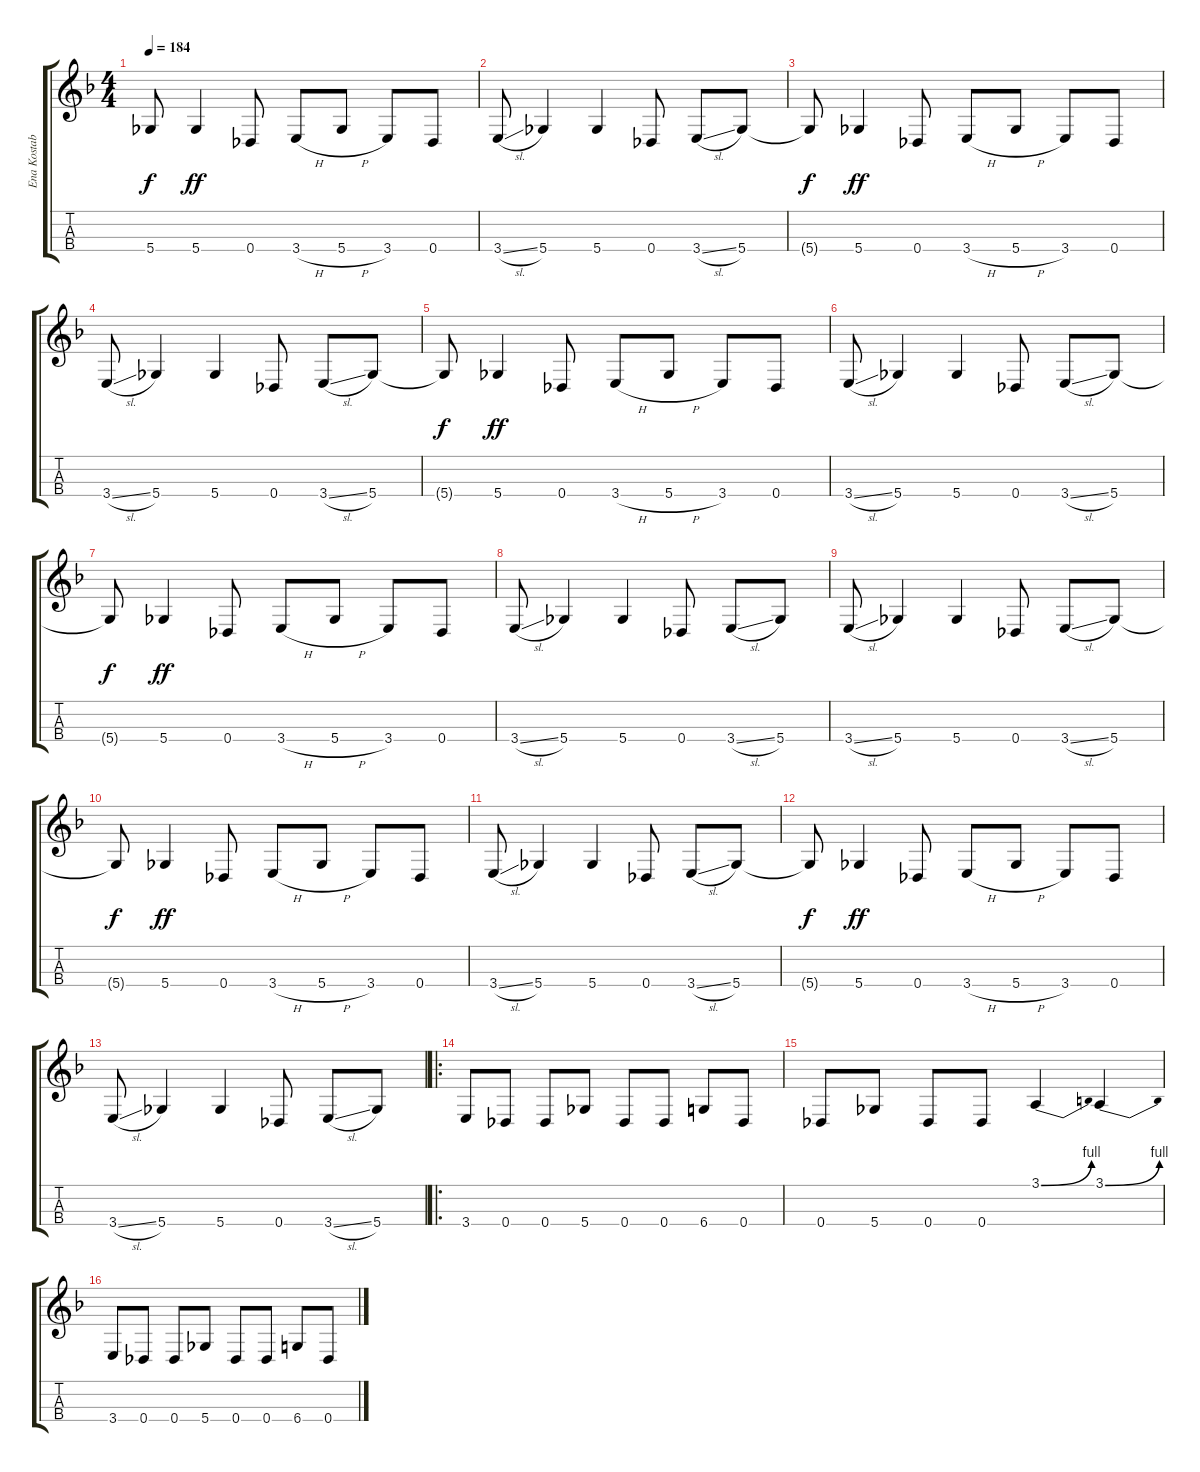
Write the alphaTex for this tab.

\track ("Ena Kostabi " "Ena Kostab") {instrument electricbassfinger}
\staff {score tabs}
\tuning (Gb2 Db2 Ab1 Db2) {hide}
\ts (4 4)
\tempo 184
\clef g2
\ks f
5.4{t}.8{dy f} 5.4.4{dy ff} 0.4.8 3.4{h}.8 5.4{h}.8 3.4.8 0.4.8 |
3.4{sl}.8 5.4.4 5.4.4 0.4.8 3.4{sl}.8 5.4.8 |
5.4{t}.8{dy f} 5.4.4{dy ff} 0.4.8 3.4{h}.8 5.4{h}.8 3.4.8 0.4.8 |
3.4{sl}.8 5.4.4 5.4.4 0.4.8 3.4{sl}.8 5.4.8 |
5.4{t}.8{dy f} 5.4.4{dy ff} 0.4.8 3.4{h}.8 5.4{h}.8 3.4.8 0.4.8 |
3.4{sl}.8 5.4.4 5.4.4 0.4.8 3.4{sl}.8 5.4.8 |
5.4{t}.8{dy f} 5.4.4{dy ff} 0.4.8 3.4{h}.8 5.4{h}.8 3.4.8 0.4.8 |
3.4{sl}.8 5.4.4 5.4.4 0.4.8 3.4{sl}.8 5.4.8 |
3.4{sl}.8 5.4.4 5.4.4 0.4.8 3.4{sl}.8 5.4.8 |
5.4{t}.8{dy f} 5.4.4{dy ff} 0.4.8 3.4{h}.8 5.4{h}.8 3.4.8 0.4.8 |
3.4{sl}.8 5.4.4 5.4.4 0.4.8 3.4{sl}.8 5.4.8 |
5.4{t}.8{dy f} 5.4.4{dy ff} 0.4.8 3.4{h}.8 5.4{h}.8 3.4.8 0.4.8 |
3.4{sl}.8 5.4.4 5.4.4 0.4.8 3.4{sl}.8 5.4.8 |
\ro
3.4.8 0.4.8 0.4.8 5.4.8 0.4.8 0.4.8 6.4.8 0.4.8 |
0.4.8 5.4.8 0.4.8 0.4.8 3.1{be (bend 0 0 60 4)}.4 3.1{be (bend 0 0 60 4)}.4 |
3.4.8 0.4.8 0.4.8 5.4.8 0.4.8 0.4.8 6.4.8 0.4.8
